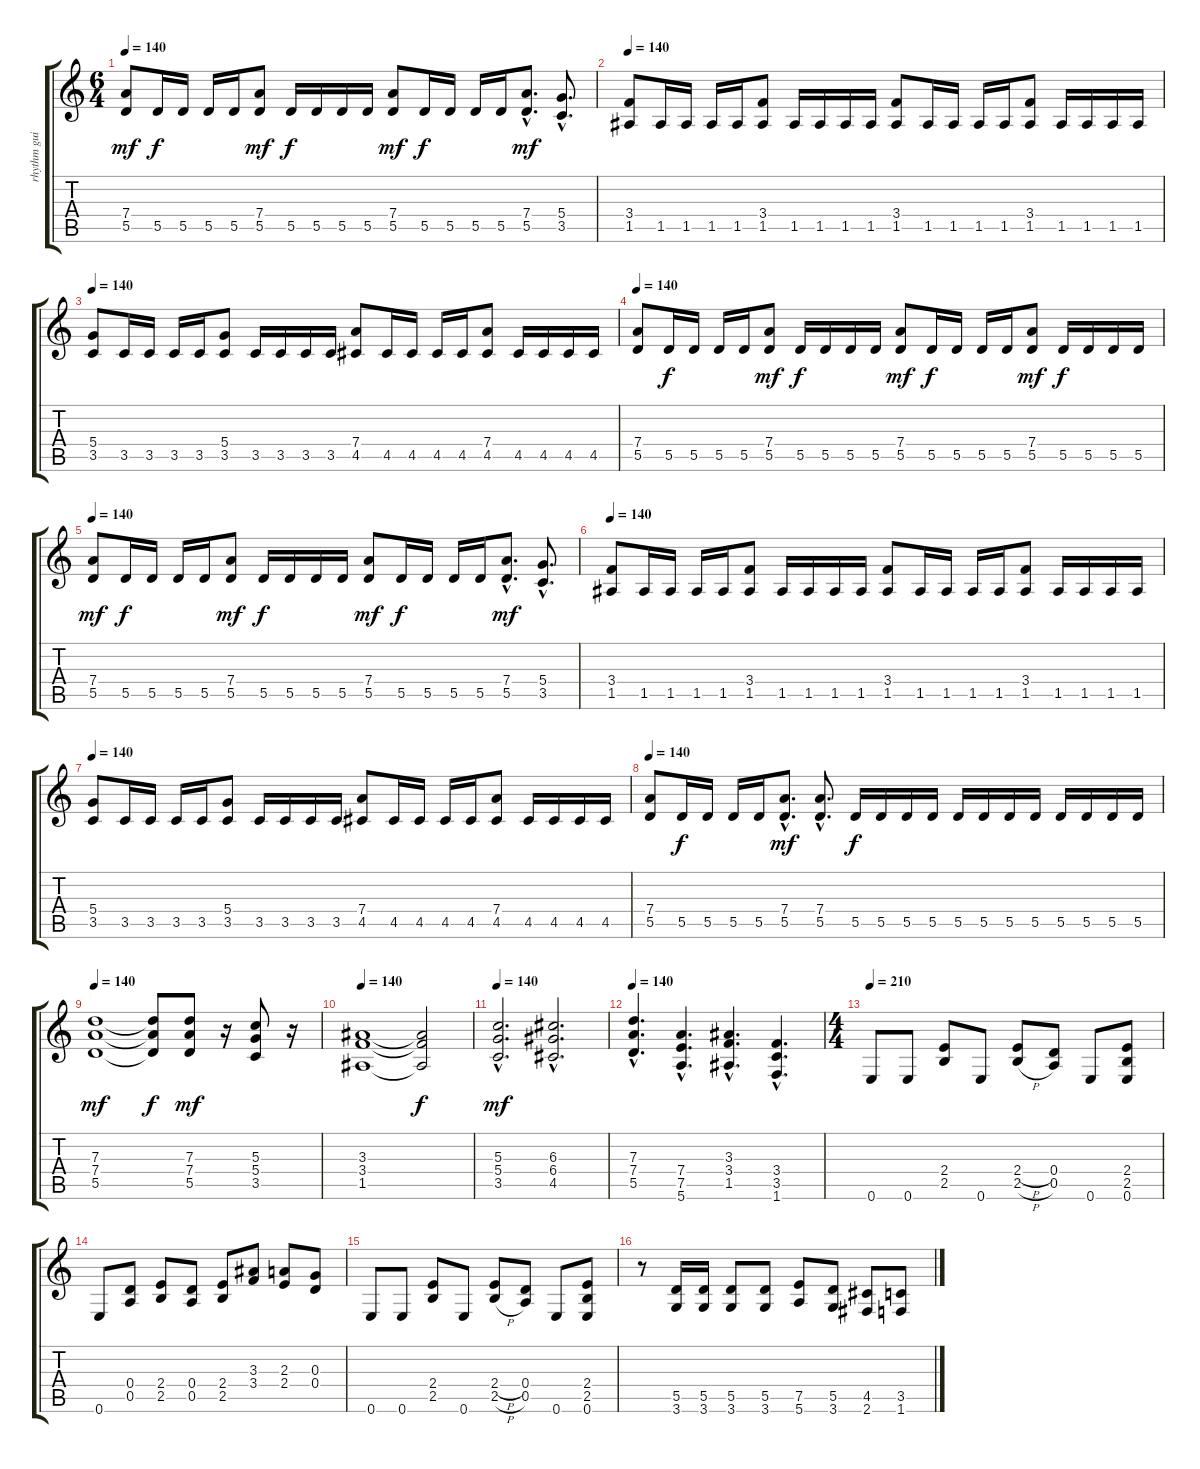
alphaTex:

\track ("rhythm guitar I" "rhythm gui") {instrument distortionguitar}
\staff {score tabs}
\tuning (E4 B3 G3 D3 A2 E2) {hide}
\ts (6 4)
\tempo 140
\clef g2
\ks c
(7.4 5.5).8{dy mf} 5.5.16{dy f} 5.5.16 5.5.16 5.5.16 (7.4 5.5).8{dy mf} 5.5.16{dy f} 5.5.16 5.5.16 5.5.16 (7.4 5.5).8{dy mf} 5.5.16{dy f} 5.5.16 5.5.16 5.5.16 (7.4{hac} 5.5{hac}).8{d dy mf} (5.4{hac} 3.5{hac}).8{d} |
\tempo 140
(3.4 1.5).8 1.5.16 1.5.16 1.5.16 1.5.16 (3.4 1.5).8 1.5.16 1.5.16 1.5.16 1.5.16 (3.4 1.5).8 1.5.16 1.5.16 1.5.16 1.5.16 (3.4 1.5).8 1.5.16 1.5.16 1.5.16 1.5.16 |
\tempo 140
(5.4 3.5).8 3.5.16 3.5.16 3.5.16 3.5.16 (5.4 3.5).8 3.5.16 3.5.16 3.5.16 3.5.16 (7.4 4.5).8 4.5.16 4.5.16 4.5.16 4.5.16 (7.4 4.5).8 4.5.16 4.5.16 4.5.16 4.5.16 |
\tempo 140
(7.4 5.5).8 5.5.16{dy f} 5.5.16 5.5.16 5.5.16 (7.4 5.5).8{dy mf} 5.5.16{dy f} 5.5.16 5.5.16 5.5.16 (7.4 5.5).8{dy mf} 5.5.16{dy f} 5.5.16 5.5.16 5.5.16 (7.4 5.5).8{dy mf} 5.5.16{dy f} 5.5.16 5.5.16 5.5.16 |
\tempo 140
(7.4 5.5).8{dy mf} 5.5.16{dy f} 5.5.16 5.5.16 5.5.16 (7.4 5.5).8{dy mf} 5.5.16{dy f} 5.5.16 5.5.16 5.5.16 (7.4 5.5).8{dy mf} 5.5.16{dy f} 5.5.16 5.5.16 5.5.16 (7.4{hac} 5.5{hac}).8{d dy mf} (5.4{hac} 3.5{hac}).8{d} |
\tempo 140
(3.4 1.5).8 1.5.16 1.5.16 1.5.16 1.5.16 (3.4 1.5).8 1.5.16 1.5.16 1.5.16 1.5.16 (3.4 1.5).8 1.5.16 1.5.16 1.5.16 1.5.16 (3.4 1.5).8 1.5.16 1.5.16 1.5.16 1.5.16 |
\tempo 140
(5.4 3.5).8 3.5.16 3.5.16 3.5.16 3.5.16 (5.4 3.5).8 3.5.16 3.5.16 3.5.16 3.5.16 (7.4 4.5).8 4.5.16 4.5.16 4.5.16 4.5.16 (7.4 4.5).8 4.5.16 4.5.16 4.5.16 4.5.16 |
\tempo 140
(7.4 5.5).8 5.5.16{dy f} 5.5.16 5.5.16 5.5.16 (7.4{hac} 5.5{hac}).8{d dy mf} (7.4{hac} 5.5{hac}).8{d} 5.5.16{dy f} 5.5.16 5.5.16 5.5.16 5.5.16 5.5.16 5.5.16 5.5.16 5.5.16 5.5.16 5.5.16 5.5.16 |
\tempo 140
(7.3 7.4 5.5).1{dy mf} (7.3{t} 7.4{t} 5.5{t}).8{dy f} (7.3 7.4 5.5).8{dy mf} r.16 (5.3 5.4 3.5).8 r.16 |
\tempo 140
(3.3 3.4 1.5).1 (3.3{t} 3.4{t} 1.5{t}).2{dy f} |
\tempo 140
(5.3{hac} 5.4{hac} 3.5{hac}).2{d dy mf} (6.3{hac} 6.4{hac} 4.5{hac}).2{d} |
\tempo 140
(7.3{hac} 7.4{hac} 5.5{hac}).4{d} (7.4{hac} 7.5{hac} 5.6{hac}).4{d} (3.3{hac} 3.4{hac} 1.5{hac}).4{d} (3.4{hac} 3.5{hac} 1.6{hac}).4{d} |
\ts (4 4)
\tempo 210
0.6.8 0.6.8 (2.4 2.5).8 0.6.8 (2.4{h} 2.5{h}).8 (0.4 0.5).8 0.6.8 (2.4 2.5 0.6).8 |
0.6.8 (0.4 0.5).8 (2.4 2.5).8 (0.4 0.5).8 (2.4 2.5).8 (3.3 3.4).8 (2.3 2.4).8 (0.3 0.4).8 |
0.6.8 0.6.8 (2.4 2.5).8 0.6.8 (2.4{h} 2.5{h}).8 (0.4 0.5).8 0.6.8 (2.4 2.5 0.6).8 |
r.8 (5.5 3.6).16 (5.5 3.6).16 (5.5 3.6).8 (5.5 3.6).8 (7.5 5.6).8 (5.5 3.6).8 (4.5 2.6).8 (3.5 1.6).8
